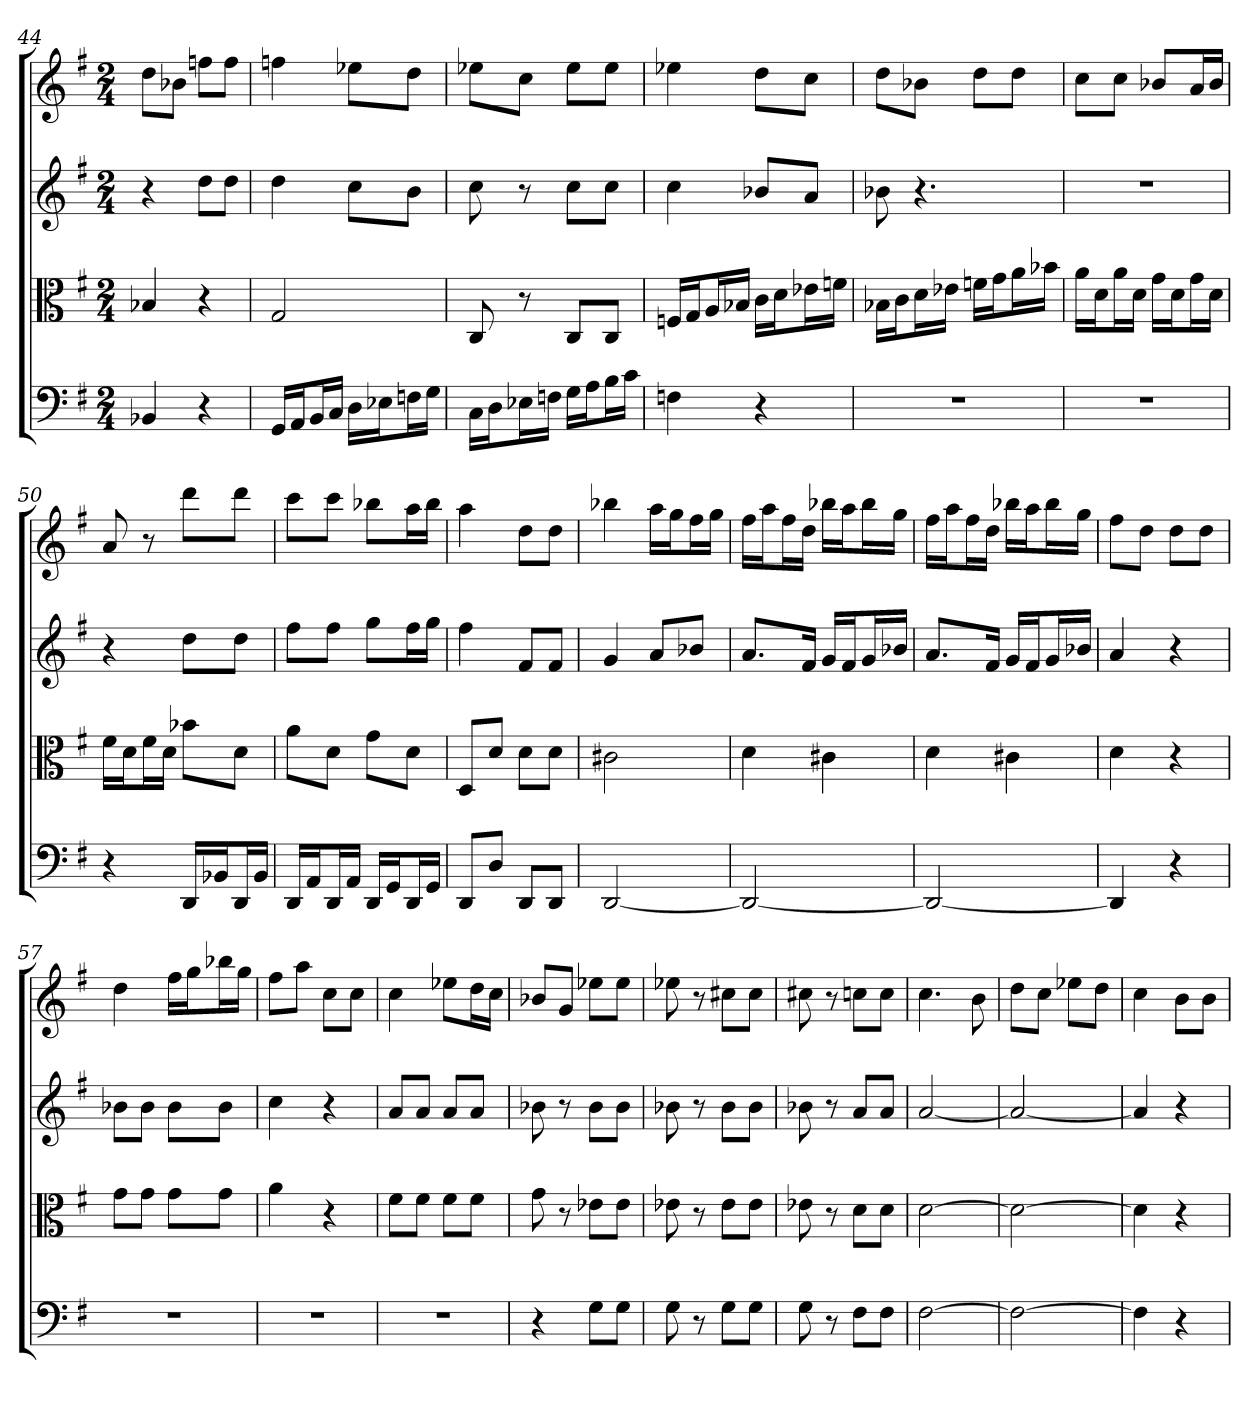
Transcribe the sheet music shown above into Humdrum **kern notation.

**kern	**kern	**kern	**kern
*part4	*part3	*part2	*part1
*staff4	*staff3	*staff2	*staff1
*clefF4	*clefC3	*	*
*k[f#]	*k[f#]	*k[f#]	*k[f#]
*G:	*G:	*G:	*G:
*M2/4	*M2/4	*M2/4	*M2/4
=44	=44	=44	=44
4BB-X	4B-X	4r	8ddL
.	.	.	8b-XJ
4r	4r	8ddL	8ffnL
.	.	8ddJ	8ffJ
=45	=45	=45	=45
16GG/LL	2G	4dd	4ffn
16AA/J	.	.	.
16BB/L	.	.	.
16C/JJ	.	.	.
16D\LL	.	8ccL	8ee-XL
16E-X\J	.	.	.
16Fn\L	.	8bJ	8ddJ
16G\JJ	.	.	.
=46	=46	=46	=46
16C\LL	8C	8cc	8ee-XL
16D\J	.	.	.
16E-X\L	8r	8r	8ccJ
16Fn\JJ	.	.	.
16G\LL	8C/L	8ccL	8ee-L
16A\J	.	.	.
16B\L	8C/J	8ccJ	8ee-J
16c\JJ	.	.	.
=47	=47	=47	=47
4Fn	16Fn/LL	4cc	4ee-X
.	16G/J	.	.
.	16A/L	.	.
.	16B-X/JJ	.	.
4r	16c\LL	8b-XL	8ddL
.	16d\J	.	.
.	16e-X\L	8aJ	8ccJ
.	16fn\JJ	.	.
=48	=48	=48	=48
2r	16B-X\LL	8b-X	8ddL
.	16c\J	.	.
.	16d\L	4.r	8b-XJ
.	16e-X\JJ	.	.
.	16fn\LL	.	8ddL
.	16g\J	.	.
.	16a\L	.	8ddJ
.	16b-X\JJ	.	.
=49	=49	=49	=49
2r	16a\LL	2r	8ccL
.	16d\J	.	.
.	16a\L	.	8ccJ
.	16d\JJ	.	.
.	16g\LL	.	8b-XL
.	16d\J	.	.
.	16g\L	.	16aL
.	16d\JJ	.	16b-JJ
=50	=50	=50	=50
4r	16f#\LL	4r	8a
.	16d\J	.	.
.	16f#\L	.	8r
.	16d\JJ	.	.
16DD/LL	8b-X\L	8ddL	8dddL
16BB-X/J	.	.	.
16DD/L	8d\J	8ddJ	8dddJ
16BB-/JJ	.	.	.
=51	=51	=51	=51
16DD/LL	8a\L	8ff#L	8cccL
16AA/J	.	.	.
16DD/L	8d\J	8ff#J	8cccJ
16AA/JJ	.	.	.
16DD/LL	8g\L	8ggL	8bb-XL
16GG/J	.	.	.
16DD/L	8d\J	16ff#L	16aaL
16GG/JJ	.	16ggJJ	16bb-JJ
=52	=52	=52	=52
8DD/L	8D/L	4ff#	4aa
8D/J	8d/J	.	.
8DD/L	8d\L	8f#L	8ddL
8DD/J	8d\J	8f#J	8ddJ
=53	=53	=53	=53
[2DD	2c#X	4g	4bb-X
.	.	8aL	16aaLL
.	.	.	16ggJ
.	.	8b-XJ	16ff#L
.	.	.	16ggJJ
=54	=54	=54	=54
2DD_	4d	8.aL	16ff#LL
.	.	.	16aaJ
.	.	.	16ff#L
.	.	16f#Jk	16ddJJ
.	4c#X	16gLL	16bb-XLL
.	.	16f#J	16aaJ
.	.	16gL	16bb-L
.	.	16b-XJJ	16ggJJ
=55	=55	=55	=55
2DD_	4d	8.aL	16ff#LL
.	.	.	16aaJ
.	.	.	16ff#L
.	.	16f#Jk	16ddJJ
.	4c#X	16gLL	16bb-XLL
.	.	16f#J	16aaJ
.	.	16gL	16bb-L
.	.	16b-XJJ	16ggJJ
=56	=56	=56	=56
4DD]	4d	4a	8ff#L
.	.	.	8ddJ
4r	4r	4r	8ddL
.	.	.	8ddJ
=57	=57	=57	=57
2r	8g\L	8b-XL	4dd
.	8g\J	8b-J	.
.	8g\L	8b-L	16ff#LL
.	.	.	16ggJ
.	8g\J	8b-J	16bb-XL
.	.	.	16ggJJ
=58	=58	=58	=58
2r	4a	4cc	8ff#L
.	.	.	8aaJ
.	4r	4r	8ccL
.	.	.	8ccJ
=59	=59	=59	=59
2r	8f#\L	8aL	4cc
.	8f#\J	8aJ	.
.	8f#\L	8aL	8ee-XL
.	8f#\J	8aJ	16ddL
.	.	.	16ccJJ
=60	=60	=60	=60
4r	8g	8b-X	8b-XL
.	8r	8r	8gJ
8G\L	8e-X\L	8b-L	8ee-XL
8G\J	8e-\J	8b-J	8ee-J
=61	=61	=61	=61
8G	8e-X	8b-X	8ee-X
8r	8r	8r	8r
8G\L	8e-\L	8b-L	8cc#XL
8G\J	8e-\J	8b-J	8cc#J
=62	=62	=62	=62
8G	8e-X	8b-X	8cc#X
8r	8r	8r	8r
8F#\L	8d\L	8aL	8ccnL
8F#\J	8d\J	8aJ	8ccJ
=63	=63	=63	=63
[2F#	[2d	[2a	4.cc
.	.	.	8b
=64	=64	=64	=64
2F#_	2d_	2a_	8ddL
.	.	.	8ccJ
.	.	.	8ee-XL
.	.	.	8ddJ
=65	=65	=65	=65
4F#]	4d]	4a]	4cc
4r	4r	4r	8bL
.	.	.	8bJ
=	=	=	=
*-	*-	*-	*-
